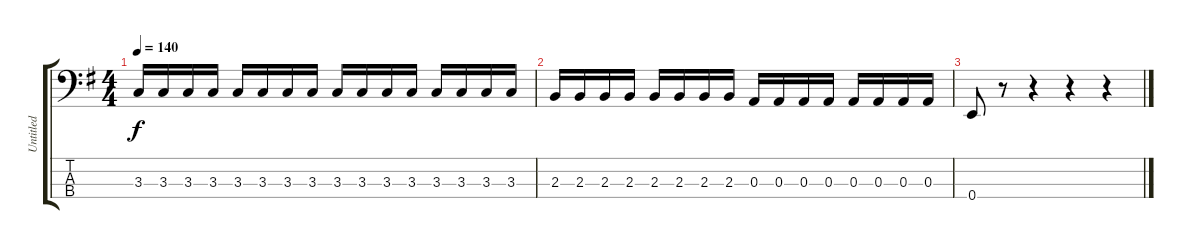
\track ("Untitled" "Untitled") {instrument electricbassfinger}
\staff {score tabs}
\tuning (G2 D2 A1 E1) {hide}
\ts (4 4)
\tempo 140
\clef f4
\ks g
3.3.16{dy f} 3.3.16 3.3.16 3.3.16 3.3.16 3.3.16 3.3.16 3.3.16 3.3.16 3.3.16 3.3.16 3.3.16 3.3.16 3.3.16 3.3.16 3.3.16 |
2.3.16 2.3.16 2.3.16 2.3.16 2.3.16 2.3.16 2.3.16 2.3.16 0.3.16 0.3.16 0.3.16 0.3.16 0.3.16 0.3.16 0.3.16 0.3.16 |
0.4.8 r.8 r.4 r.4 r.4
